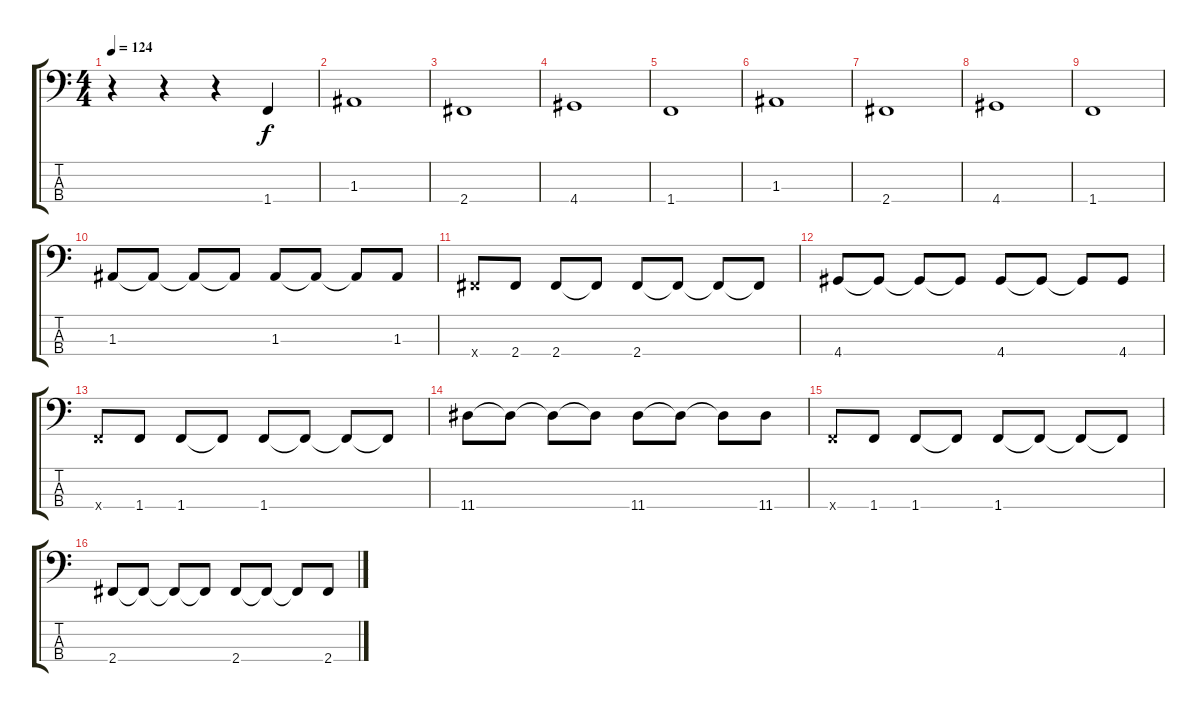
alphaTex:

\track "" {instrument electricbassfinger}
\staff {score tabs}
\tuning (G2 D2 A1 E1) {hide}
\ts (4 4)
\tempo 124
\clef f4
\ks c
r.4{dy f instrument electricbassfinger} r.4 r.4 1.4.4 |
1.3.1 |
2.4.1 |
4.4.1 |
1.4.1 |
1.3.1 |
2.4.1 |
4.4.1 |
1.4.1 |
1.3.8 1.3{t}.8 1.3{t}.8 1.3{t}.8 1.3.8 1.3{t}.8 1.3{t}.8 1.3.8 |
2.4{x}.8 2.4.8 2.4.8 2.4{t}.8 2.4.8 2.4{t}.8 2.4{t}.8 2.4{t}.8 |
4.4.8 4.4{t}.8 4.4{t}.8 4.4{t}.8 4.4.8 4.4{t}.8 4.4{t}.8 4.4.8 |
1.4{x}.8 1.4.8 1.4.8 1.4{t}.8 1.4.8 1.4{t}.8 1.4{t}.8 1.4{t}.8 |
11.4.8 11.4{t}.8 11.4{t}.8 11.4{t}.8 11.4.8 11.4{t}.8 11.4{t}.8 11.4.8 |
1.4{x}.8 1.4.8 1.4.8 1.4{t}.8 1.4.8 1.4{t}.8 1.4{t}.8 1.4{t}.8 |
2.4.8 2.4{t}.8 2.4{t}.8 2.4{t}.8 2.4.8 2.4{t}.8 2.4{t}.8 2.4.8
